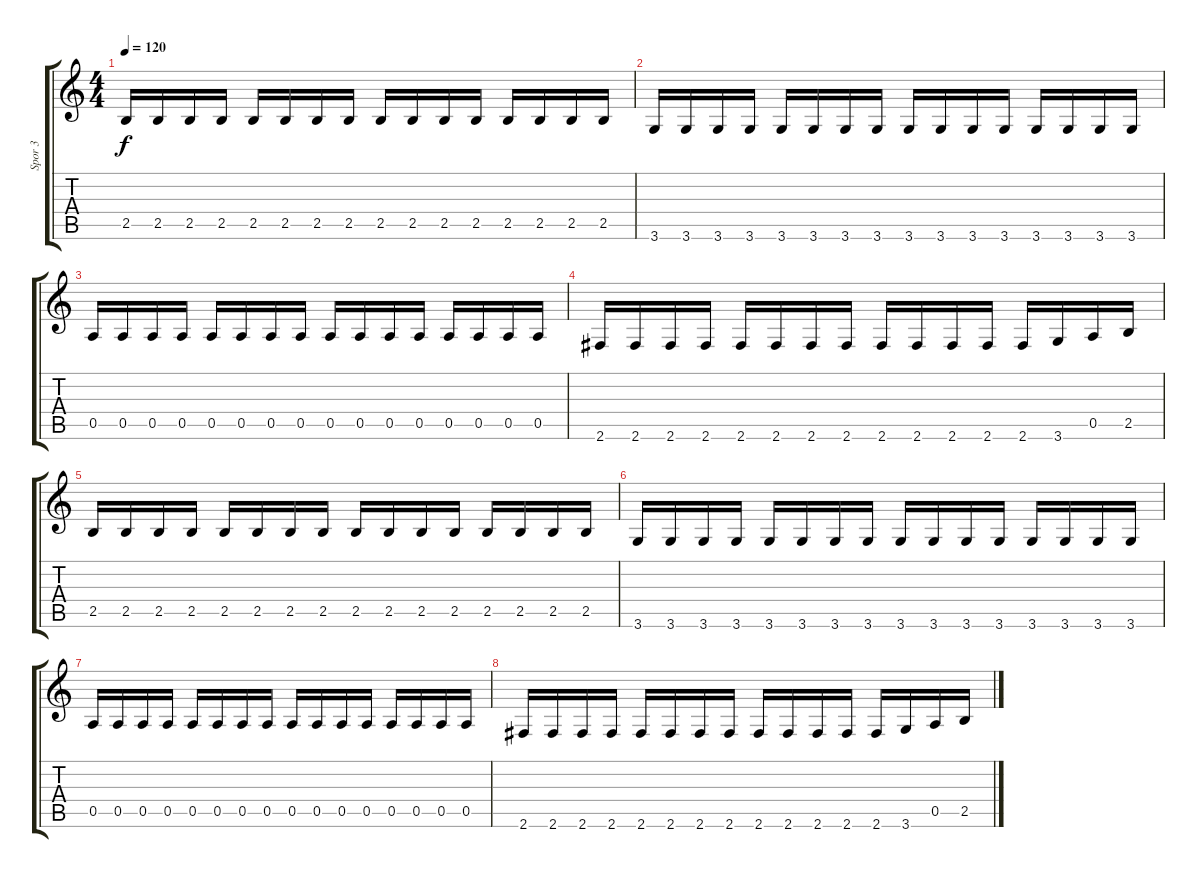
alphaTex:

\track ("Spor 3" "Spor 3") {instrument distortionguitar}
\staff {score tabs}
\tuning (E4 B3 G3 D3 A2 E2) {hide}
\ts (4 4)
\tempo 120
\clef g2
\ks c
2.5.16{dy f} 2.5.16 2.5.16 2.5.16 2.5.16 2.5.16 2.5.16 2.5.16 2.5.16 2.5.16 2.5.16 2.5.16 2.5.16 2.5.16 2.5.16 2.5.16 |
3.6.16 3.6.16 3.6.16 3.6.16 3.6.16 3.6.16 3.6.16 3.6.16 3.6.16 3.6.16 3.6.16 3.6.16 3.6.16 3.6.16 3.6.16 3.6.16 |
0.5.16 0.5.16 0.5.16 0.5.16 0.5.16 0.5.16 0.5.16 0.5.16 0.5.16 0.5.16 0.5.16 0.5.16 0.5.16 0.5.16 0.5.16 0.5.16 |
2.6.16 2.6.16 2.6.16 2.6.16 2.6.16 2.6.16 2.6.16 2.6.16 2.6.16 2.6.16 2.6.16 2.6.16 2.6.16 3.6.16 0.5.16 2.5.16 |
2.5.16 2.5.16 2.5.16 2.5.16 2.5.16 2.5.16 2.5.16 2.5.16 2.5.16 2.5.16 2.5.16 2.5.16 2.5.16 2.5.16 2.5.16 2.5.16 |
3.6.16 3.6.16 3.6.16 3.6.16 3.6.16 3.6.16 3.6.16 3.6.16 3.6.16 3.6.16 3.6.16 3.6.16 3.6.16 3.6.16 3.6.16 3.6.16 |
0.5.16 0.5.16 0.5.16 0.5.16 0.5.16 0.5.16 0.5.16 0.5.16 0.5.16 0.5.16 0.5.16 0.5.16 0.5.16 0.5.16 0.5.16 0.5.16 |
2.6.16 2.6.16 2.6.16 2.6.16 2.6.16 2.6.16 2.6.16 2.6.16 2.6.16 2.6.16 2.6.16 2.6.16 2.6.16 3.6.16 0.5.16 2.5.16
